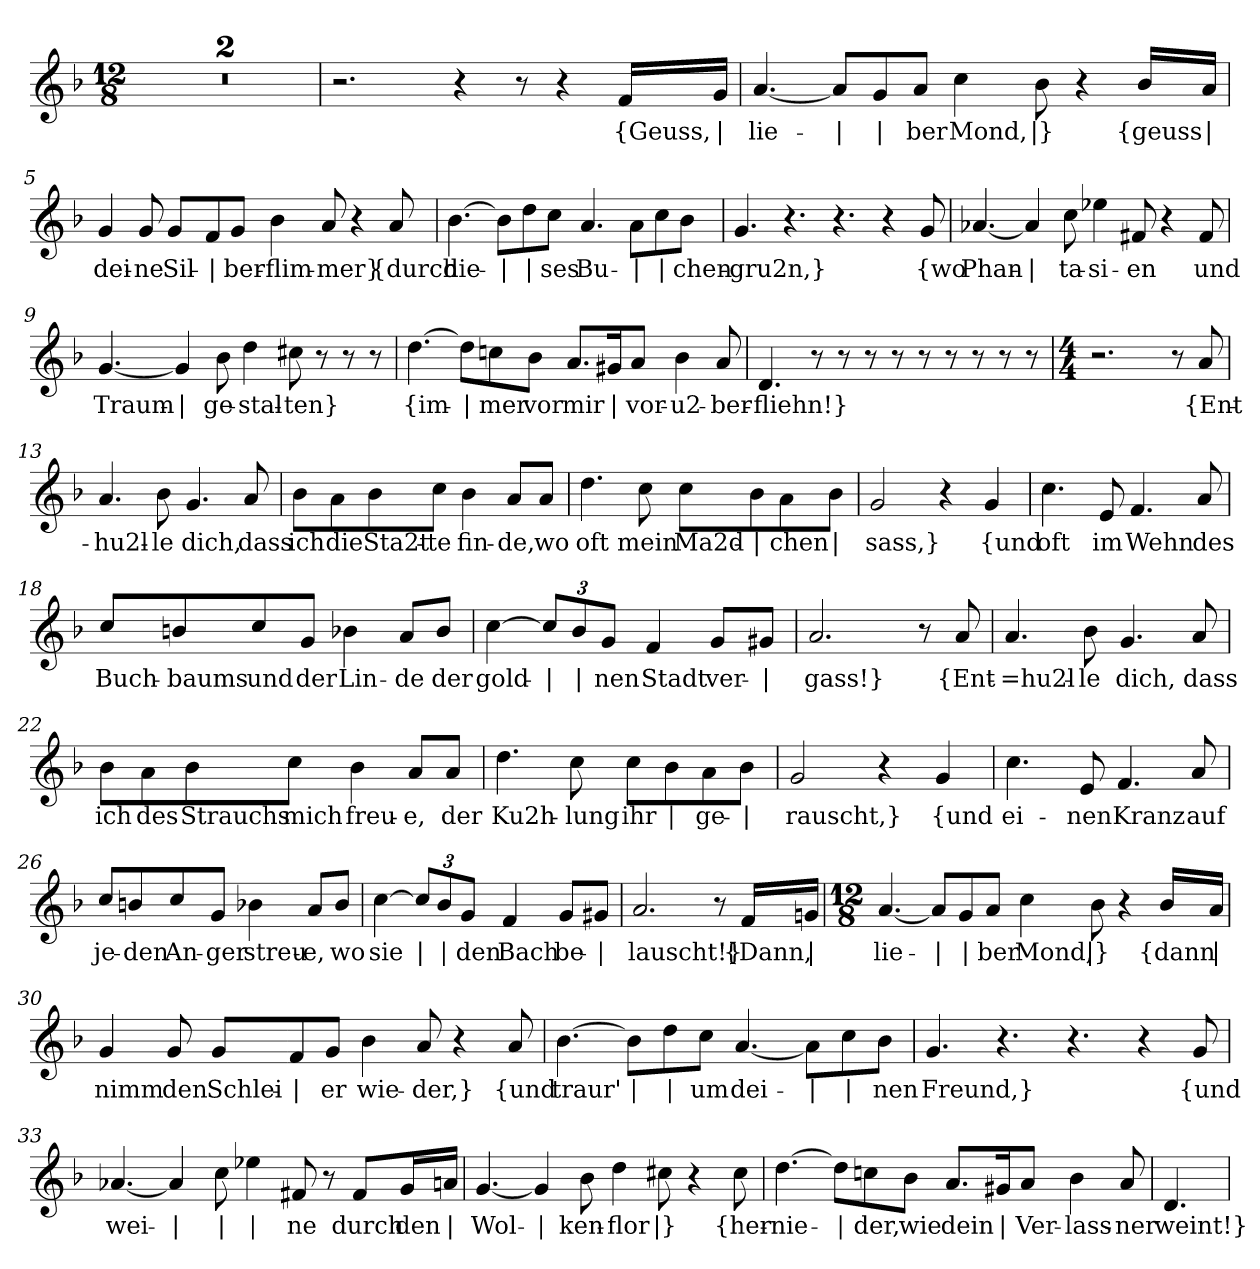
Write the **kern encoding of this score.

**kern	**text
*part1	*part1
*staff1	*staff1
*clefG2	*
*k[b-]	*
*M12/8	*
=1	=1
1.r	.
=2	=2
1.r	.
=3	=3
2.r	.
4r	.
8r	.
4r	.
!	!LO:LY:b
16f/LL	{Geuss,
!	!LO:LY:b
16g/JJ	|
=4	=4
!	!LO:LY:b
[4.a/	lie-
!	!LO:LY:b
8a/L]	|
!	!LO:LY:b
8g/	|
!	!LO:LY:b
8a/J	-ber
!	!LO:LY:b
4cc\	Mond,
!	!LO:LY:b
8b-\	|}
4r	.
!	!LO:LY:b
16b-/LL	{geuss
!	!LO:LY:b
16a/JJ	|
!!LO:LB:g=z
=5	=5
!	!LO:LY:b
4g/	dei-
!	!LO:LY:b
8g/	-ne
!	!LO:LY:b
8g/L	Sil-
!	!LO:LY:b
8f/	|
!	!LO:LY:b
8g/J	-ber-
!	!LO:LY:b
4b-\	-flim-
!	!LO:LY:b
8a/	-mer}
4r	.
!	!LO:LY:b
8a/	{durch
=6	=6
!	!LO:LY:b
[4.b-\	die-
!	!LO:LY:b
8b-\L]	|
!	!LO:LY:b
8dd\	|
!	!LO:LY:b
8cc\J	-ses
!	!LO:LY:b
4.a/	Bu-
!	!LO:LY:b
8a\L	|
!	!LO:LY:b
8cc\	|
!	!LO:LY:b
8b-\J	-chen-
=7	=7
!	!LO:LY:b
4.g/	-gru2n,}
4.r	.
4.r	.
4r	.
!	!LO:LY:b
8g/	{wo
!!LO:LB:g=z
=8	=8
!	!LO:LY:b
[4.a-X/	Phan-
!	!LO:LY:b
4a-/]	|
!	!LO:LY:b
8cc\	-ta-
!	!LO:LY:b
4ee-X\	-si-
!	!LO:LY:b
8f#X/	-en
4r	.
!	!LO:LY:b
8f#/	und
=9	=9
!	!LO:LY:b
[4.g/	Traum-
!	!LO:LY:b
4g/]	|
!	!LO:LY:b
8b-\	-ge-
!	!LO:LY:b
4dd\	-stal-
!	!LO:LY:b
8cc#X\	-ten}
8r	.
8r	.
8r	.
=10	=10
!	!LO:LY:b
[4.dd\	{im-
!	!LO:LY:b
8dd\L]	|
!	!LO:LY:b
8ccn\	-mer
!	!LO:LY:b
8b-\J	vor
!	!LO:LY:b
8.a/L	mir
!	!LO:LY:b
16g#X/K	|
!	!LO:LY:b
8a/J	vor-
!	!LO:LY:b
4b-\	-u2-
!	!LO:LY:b
8a/	-ber-
!!LO:LB:g=z
=11	=11
!	!LO:LY:b
4.d/	-fliehn!}
8r	.
8r	.
8r	.
8r	.
8r	.
8r	.
8r	.
8r	.
8r	.
=12	=12
*M4/4	*
2.r	.
8r	.
!	!LO:LY:b
8a/	{Ent-
=13	=13
!	!LO:LY:b
4.a/	-hu2l-
!	!LO:LY:b
8b-\	-le
!	!LO:LY:b
4.g/	dich,
!	!LO:LY:b
8a/	dass
=14	=14
!	!LO:LY:b
8b-\L	ich
!	!LO:LY:b
8a\	die
!	!LO:LY:b
8b-\	Sta2t-
!	!LO:LY:b
8cc\J	-te
!	!LO:LY:b
4b-\	fin-
!	!LO:LY:b
8a/L	-de,
!	!LO:LY:b
8a/J	wo
!!LO:LB:g=z
=15	=15
!	!LO:LY:b
4.dd\	oft
!	!LO:LY:b
8cc\	mein
!	!LO:LY:b
8cc\L	Ma2d-
!	!LO:LY:b
8b-\	|
!	!LO:LY:b
8a\	-chen
!	!LO:LY:b
8b-\J	|
=16	=16
!	!LO:LY:b
2g/	sass,}
4r	.
!	!LO:LY:b
4g/	{und
=17	=17
!	!LO:LY:b
4.cc\	oft
!	!LO:LY:b
8e/	im
!	!LO:LY:b
4.f/	Wehn
!	!LO:LY:b
8a/	des
=18	=18
!	!LO:LY:b
8cc/L	Buch-
!	!LO:LY:b
8bn/	-baums
!	!LO:LY:b
8cc/	und
!	!LO:LY:b
8g/J	der
!	!LO:LY:b
4b-X\	Lin-
!	!LO:LY:b
8a/L	-de
!	!LO:LY:b
8b-/J	der
!!LO:LB:g=z
=19	=19
!	!LO:LY:b
[4cc\	gold-
*Xbrackettup	*
!	!LO:LY:b
12cc/L]	|
!	!LO:LY:b
12b-/	|
!	!LO:LY:b
12g/J	-nen
!	!LO:LY:b
4f/	Stadt
!	!LO:LY:b
8g/L	ver-
!	!LO:LY:b
8g#X/J	|
=20	=20
!	!LO:LY:b
2.a/	-gass!}
8r	.
!	!LO:LY:b
8a/	{Ent-
=21	=21
!	!LO:LY:b
4.a/	=hu2l-
!	!LO:LY:b
8b-\	-le
!	!LO:LY:b
4.g/	dich,
!	!LO:LY:b
8a/	dass
=22	=22
!	!LO:LY:b
8b-\L	ich
!	!LO:LY:b
8a\	des
!	!LO:LY:b
8b-\	Strauchs
!	!LO:LY:b
8cc\J	mich
!	!LO:LY:b
4b-\	freu-
!	!LO:LY:b
8a/L	-e,
!	!LO:LY:b
8a/J	der
!!LO:LB:g=z
=23	=23
!	!LO:LY:b
4.dd\	Ku2h-
!	!LO:LY:b
8cc\	-lung
!	!LO:LY:b
8cc\L	ihr
!	!LO:LY:b
8b-\	|
!	!LO:LY:b
8a\	ge-
!	!LO:LY:b
8b-\J	|
=24	=24
!	!LO:LY:b
2g/	-rauscht,}
4r	.
!	!LO:LY:b
4g/	{und
=25	=25
!	!LO:LY:b
4.cc\	ei-
!	!LO:LY:b
8e/	-nen
!	!LO:LY:b
4.f/	Kranz
!	!LO:LY:b
8a/	auf
=26	=26
!	!LO:LY:b
8cc/L	je-
!	!LO:LY:b
8bn/	-den
!	!LO:LY:b
8cc/	An-
!	!LO:LY:b
8g/J	-ger
!	!LO:LY:b
4b-X\	streu-
!	!LO:LY:b
8a/L	-e,
!	!LO:LY:b
8b-/J	wo
!!LO:LB:g=z
=27	=27
!	!LO:LY:b
[4cc\	sie
!	!LO:LY:b
12cc/L]	|
!	!LO:LY:b
12b-/	|
!	!LO:LY:b
12g/J	den
!	!LO:LY:b
4f/	Bach
!	!LO:LY:b
8g/L	be-
!	!LO:LY:b
8g#X/J	|
=28	=28
!	!LO:LY:b
2.a/	-lauscht!}
8r	.
!	!LO:LY:b
16f/LL	{Dann,
!	!LO:LY:b
16gn/JJ	|
=29	=29
*M12/8	*
!	!LO:LY:b
[4.a/	lie-
!	!LO:LY:b
8a/L]	|
!	!LO:LY:b
8g/	|
!	!LO:LY:b
8a/J	-ber
!	!LO:LY:b
4cc\	Mond,
!	!LO:LY:b
8b-\	|}
4r	.
!	!LO:LY:b
16b-/LL	{dann
!	!LO:LY:b
16a/JJ	|
!!LO:LB:g=z
=30	=30
!	!LO:LY:b
4g/	nimm
!	!LO:LY:b
8g/	den
!	!LO:LY:b
8g/L	Schlei-
!	!LO:LY:b
8f/	|
!	!LO:LY:b
8g/J	-er
!	!LO:LY:b
4b-\	wie-
!	!LO:LY:b
8a/	-der,}
4r	.
!	!LO:LY:b
8a/	{und
=31	=31
!	!LO:LY:b
[4.b-\	traur'
!	!LO:LY:b
8b-\L]	|
!	!LO:LY:b
8dd\	|
!	!LO:LY:b
8cc\J	um
!	!LO:LY:b
[4.a/	dei-
!	!LO:LY:b
8a\L]	|
!	!LO:LY:b
8cc\	|
!	!LO:LY:b
8b-\J	-nen
=32	=32
!	!LO:LY:b
4.g/	Freund,}
4.r	.
4.r	.
4r	.
!	!LO:LY:b
8g/	{und
!!LO:LB:g=z
=33	=33
!	!LO:LY:b
[4.a-X/	wei-
!	!LO:LY:b
4a-/]	|
!	!LO:LY:b
8cc\	|
!	!LO:LY:b
4ee-X\	|
!	!LO:LY:b
8f#X/	-ne
8r	.
!	!LO:LY:b
8f#/L	durch
!	!LO:LY:b
16g/L	den
!	!LO:LY:b
16an/JJ	|
=34	=34
!	!LO:LY:b
[4.g/	Wol-
!	!LO:LY:b
4g/]	|
!	!LO:LY:b
8b-\	-ken-
!	!LO:LY:b
4dd\	-flor
!	!LO:LY:b
8cc#X\	|}
4r	.
!	!LO:LY:b
8cc#\	{her-
!!LO:PB:g=z
=35	=35
!	!LO:LY:b
[4.dd\	-nie-
!	!LO:LY:b
8dd\L]	|
!	!LO:LY:b
8ccn\	-der,
!	!LO:LY:b
8b-\J	wie
!	!LO:LY:b
8.a/L	dein
!	!LO:LY:b
16g#X/K	|
!	!LO:LY:b
8a/J	Ver-
!	!LO:LY:b
4b-\	-lass-
!	!LO:LY:b
8a/	-ner
=36	=36
!	!LO:LY:b
4.d/	weint!}
=	=
*-	*-
